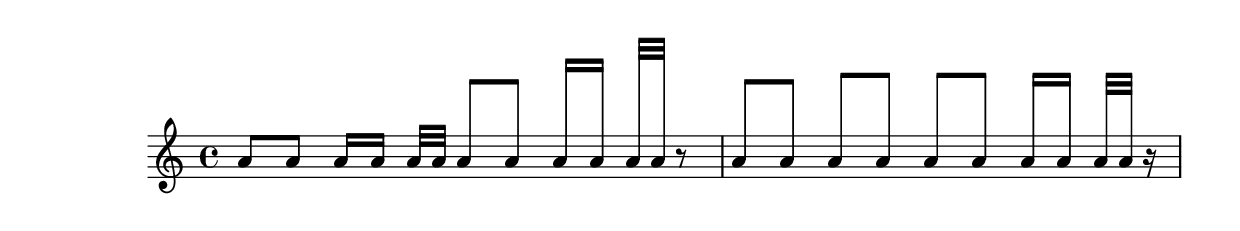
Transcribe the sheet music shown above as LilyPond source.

%% DO NOT EDIT this file manually; it is automatically
%% generated from LSR http://lsr.dsi.unimi.it
%% Make any changes in LSR itself, or in Documentation/snippets/new/ ,
%% and then run scripts/auxiliar/makelsr.py
%%
%% This file is in the public domain.
\version "2.14.2"

\header {
%% Translation of GIT committish: 1cda7b7b8219cb97399b8e7b56c1115aaf82c002
  texidocfr = "
La hauteur de hampe des notes ligaturées est gérée par la sous-propriété
@code{beamed-lengths} des @code{details} de l'objet @code{Stem}.
Lorsqu'elle ne comporte qu'une seule valeur, cette hauteur s'appliquera
à toutes les hampes.  En présence de plusieurs arguments, le premier
affectera les crochet, le second les doubles croches, et ainsi de suite.
Le dernier argument s'appliquera aussi aux notes de plus courte durée.
Les arguments peuvent être des valeurs décimales.

"
  doctitlefr = "Modification de la hauteur de hampes ligaturées"

  lsrtags = "pitches, tweaks-and-overrides"


%% Translation of GIT committish: b482c3e5b56c3841a88d957e0ca12964bd3e64fa
  texidoces = "
Se puede variar la longitud de las plicas de las figuras unidas por
una barra mediante la sobreescritura de la propiedad
@code{beamed-lengths} de los detalles (@code{details}) del objeto
@code{Stem}.  Si se utiliza un solo valor como argumento, la longitud
se aplica a todas las plicas.  Si se usan varios argumentos, el
primero se aplica a las corcheas, el sgundo a las semicorcheas y así
sucesivamente.  El último argumento también se aplica a todas las
figuras que son mmás cortas que la longitud de la figura del último
argumento.  También se pueden usar argumentos no enteros.

"

doctitlees = "Alterar la longitud de las plicas unidas por una barra"



  texidoc = "
Stem lengths on beamed notes can be varied by overriding the
@code{beamed-lengths} property of the @code{details} of the
@code{Stem}.  If a single value is used as an argument, the length
applies to all stems.  When multiple arguments are used, the first
applies to eighth notes, the second to sixteenth notes and so on.  The
final argument also applies to all notes shorter than the note length
of the final argument.  Non-integer arguments may also be used.

"
  doctitle = "Altering the length of beamed stems"
} % begin verbatim


\relative c'' {
  \override Stem #'(details beamed-lengths) = #'(2)
  a8[ a] a16[ a] a32[ a]
  \override Stem #'(details beamed-lengths) = #'(8 10 12)
  a8[ a] a16[ a] a32[ a] r8
  \override Stem #'(details beamed-lengths) = #'(8)
  a8[ a]
  \override Stem #'(details beamed-lengths) = #'(8.5)
  a8[ a]
  \revert Stem #'details
  a8[ a] a16[ a] a32[ a] r16
}

